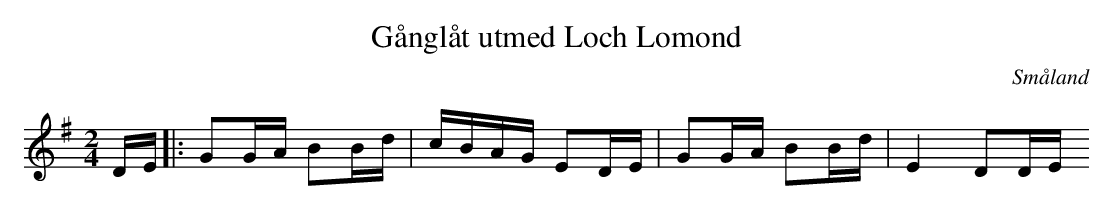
X:1
T:Gånglåt utmed Loch Lomond
O:Småland
M:2/4
L:1/8
K:G
D/2E/2|:GG/2A/2 BB/2d/2 | c/2B/2A/2G/2 ED/2E/2 | GG/2A/2 BB/2d/2 | E2 DD/2E/2
